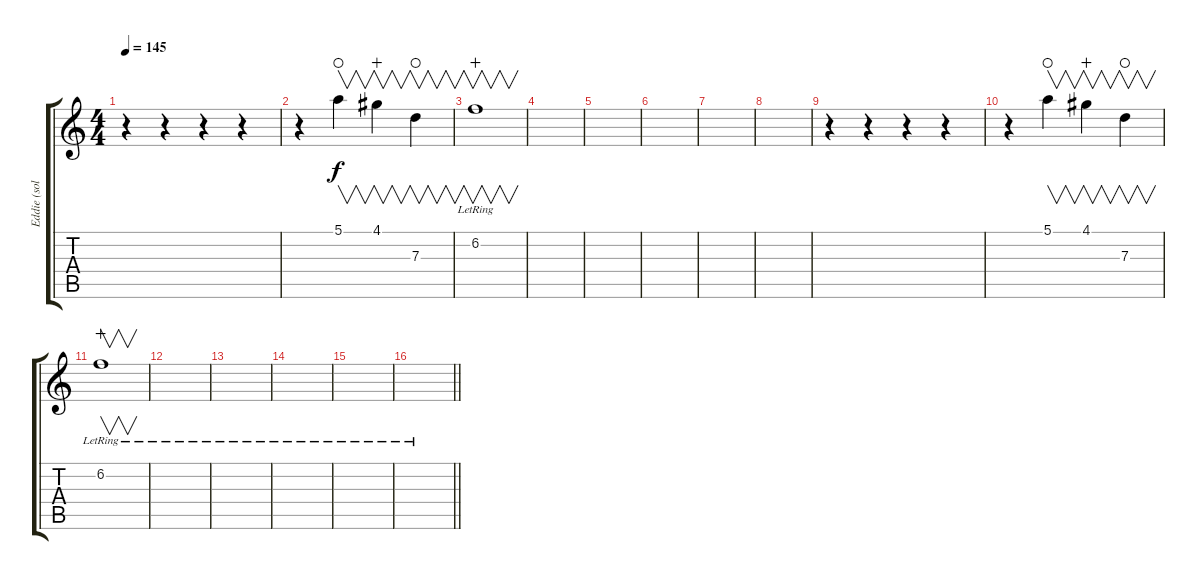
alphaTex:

\track ("Eddie (solo)" "Eddie (sol") {instrument electricguitarjazz}
\staff {score tabs}
\tuning (E4 B3 G3 D3 A2 E2) {hide}
\ts (4 4)
\tempo 145
\clef g2
\ks c
r.4{dy f} r.4 r.4 r.4 |
r.4 5.1.4{v waho} 4.1.4{v wahc} 7.3.4{v waho} |
6.2{lr}.1{v wahc} |
|
|
|
|
|
r.4 r.4 r.4 r.4 |
r.4 5.1.4{v waho} 4.1.4{v wahc} 7.3.4{v waho} |
6.2{lr}.1{v wahc} |
|
|
|
|
\barLineRight lightlight
